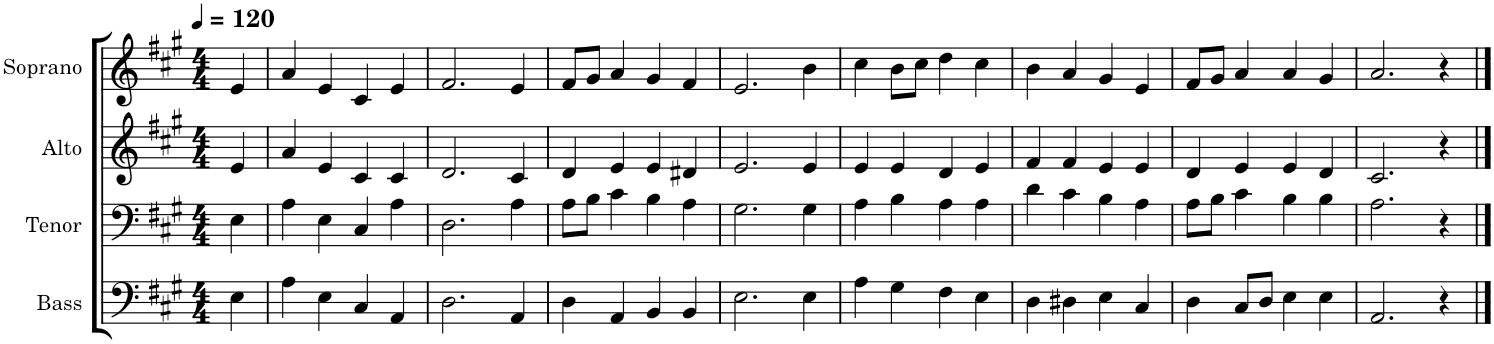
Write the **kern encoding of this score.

**kern	**kern	**kern	**kern
*part4	*part3	*part2	*part1
*staff4	*staff3	*staff2	*staff1
*I"Bass	*I"Tenor	*I"Alto	*I"Soprano
*I'B.	*I'T.	*I'A.	*I'S.
*clefF4	*clefF4	*clefG2	*clefG2
*k[f#c#g#]	*k[f#c#g#]	*k[f#c#g#]	*k[f#c#g#]
*M4/4	*M4/4	*M4/4	*M4/4
*MM120	*MM120	*MM120	*MM120
=	=	=	=
4E\	4E\	4e/	4e/
=1	=1	=1	=1
4A\	4A\	4a/	4a/
4E\	4E\	4e/	4e/
4C#/	4C#/	4c#/	4c#/
4AA/	4A\	4c#/	4e/
=2	=2	=2	=2
2.D\	2.D\	2.d/	2.f#/
4AA/	4A\	4c#/	4e/
=3	=3	=3	=3
4D\	8A\L	4d/	8f#/L
.	8B\J	.	8g#/J
4AA/	4c#\	4e/	4a/
4BB/	4B\	4e/	4g#/
4BB/	4A\	4d#X/	4f#/
=4	=4	=4	=4
2.E\	2.G#\	2.e/	2.e/
4E\	4G#\	4e/	4b\
=5	=5	=5	=5
4A\	4A\	4e/	4cc#\
4G#\	4B\	4e/	8b\L
.	.	.	8cc#\J
4F#\	4A\	4d/	4dd\
4E\	4A\	4e/	4cc#\
=6	=6	=6	=6
4D\	4d\	4f#/	4b\
4D#X\	4c#\	4f#/	4a/
4E\	4B\	4e/	4g#/
4C#/	4A\	4e/	4e/
=7	=7	=7	=7
4D\	8A\L	4d/	8f#/L
.	8B\J	.	8g#/J
8C#/L	4c#\	4e/	4a/
8D/J	.	.	.
4E\	4B\	4e/	4a/
4E\	4B\	4d/	4g#/
=8	=8	=8	=8
2.AA/	2.A\	2.c#/	2.a/
4r	4r	4r	4r
==	==	==	==
*-	*-	*-	*-
